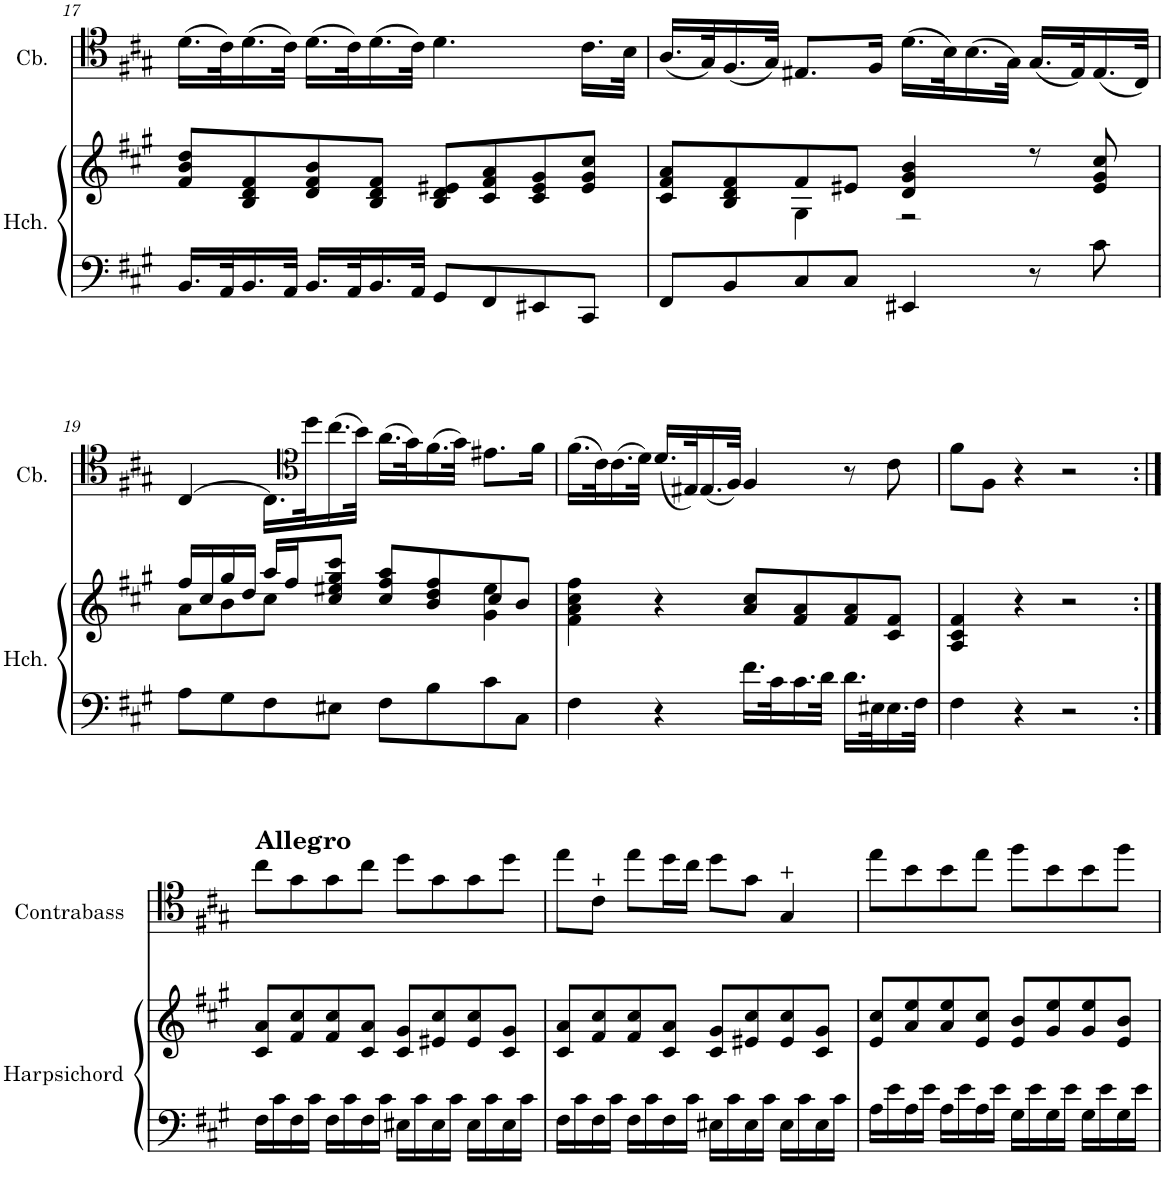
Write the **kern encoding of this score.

**kern	**kern	**kern
*part2	*part2	*part1
*staff3	*staff2	*staff1
*I"Harpsichord	*	*I"Contrabass
*I'Hch.	*	*I'Cb.
!!LO:PB:g=z
*clefF4	*clefG2	*clefC4
*	*	*Trd7c12
*k[f#c#g#]	*k[f#c#g#]	*k[f#c#g#]
*M4/4	*M4/4	*M4/4
=17	=17	=17
16.BB/LL	8f#/ 8b/ 8dd/L	(16.d\LL
32AA/K	.	32c#\K)
16.BB/	8B/ 8d/ 8f#/	(16.d\
32AA/JJk	.	32c#\JJk)
16.BB/LL	8d/ 8f#/ 8b/	(16.d\LL
32AA/K	.	32c#\K)
16.BB/	8B/ 8d/ 8f#/J	(16.d\
32AA/JJk	.	32c#\JJk)
8GG#/L	8B/ 8d/ 8e#X/L	4.d\
8FF#/	8c#/ 8f#/ 8a/	.
8EE#X/	8c#/ 8e#/ 8g#/	.
8CC#/J	8e#/ 8g#/ 8cc#/J	16.c#\LL
.	.	32B\JJk
=18	=18	=18
*	*^	*
8FF#/L	8c#/ 8f#/ 8a/L	4ryy	(16.A/LL
.	.	.	32G#/K)
8BB/	8B/ 8d/ 8f#/	.	(16.F#/
.	.	.	32G#/JJk)
8C#/	8f#/	4G#\	8.E#X/L
8C#/J	8e#X/J	.	.
.	.	.	16F#/Jk
4EE#X/	4d/ 4g#/ 4b/	2r	(16.d\LL
.	.	.	32B\K)
.	.	.	(16.B\
.	.	.	32G#\JJk)
8r	8r	.	(16.G#/LL
.	.	.	32E#/K)
8c#\	8e#/ 8g#/ 8cc#/	.	(16.E#/
.	.	.	32C#/JJk)
!!LO:LB:g=z
=19	=19	=19	=19
8A\L	16ff#/LL	8a\L	[4C#/
.	16cc#/	.	.
8G#\	16gg#/	8b\	.
.	16dd/JJ	.	.
8F#\	16aa/LL	8cc#\J	16.C#\LL]
.	16ff#/J	.	.
*	*	*	*clefC4
.	.	.	32dd\K
8E#X\J	8cc#/ 8ee#X/ 8gg#/ 8ccc#/J	8ryy	(16.cc#\
.	.	.	32b\JJk)
8F#\L	8cc#/ 8ff#/ 8aa/L	4ryy	(16.a\LL
.	.	.	32g#\K)
8B\	8b/ 8dd/ 8ff#/	.	(16.f#\
.	.	.	32g#\JJk)
8c#\	8cc#/	4g#\ 4ee#\	8.e#X\L
8C#\J	8b/J	.	.
.	.	.	16f#\Jk
*	*v	*v	*
=20	=20	=20
4F#\	4f#\ 4a\ 4cc#\ 4ff#\	(16.f#\LL
.	.	32c#\K)
.	.	(16.c#\
.	.	32d\JJk)
4r	4r	(16.d/LL
.	.	32E#X/K)
.	.	(16.E#/
.	.	32F#/JJk)
16.f#\LL	8a/ 8cc#/L	4F#/
32c#\K	.	.
16.c#\	8f#/ 8a/	.
32d\JJk	.	.
16.d\LL	8f#/ 8a/	8r
32E#X\K	.	.
16.E#\	8c#/ 8f#/J	8c#\
32F#\JJk	.	.
=21	=21	=21
4F#\	4A/ 4c#/ 4f#/	8f#\L
.	.	8F#\J
4r	4r	4r
2r	2r	2r
!!LO:LB:g=z
=1:|!	=1:|!	=1:|!
*	*	*clefF4
!	!	!LO:TX:a:B:t=Allegro
16F#\LL	8c#/ 8a/L	8f#\L
16c#\	.	.
16F#\	8f#/ 8cc#/	8c#\
16c#\JJ	.	.
16F#\LL	8f#/ 8cc#/	8c#\
16c#\	.	.
16F#\	8c#/ 8a/J	8f#\J
16c#\JJ	.	.
16E#X\LL	8c#/ 8g#/L	8g#\L
16c#\	.	.
16E#\	8e#X/ 8cc#/	8c#\
16c#\JJ	.	.
16E#\LL	8e#/ 8cc#/	8c#\
16c#\	.	.
16E#\	8c#/ 8g#/J	8g#\J
16c#\JJ	.	.
=2	=2	=2
16F#\LL	8c#/ 8a/L	8a\L
16c#\	.	.
16F#\	8f#/ 8cc#/	8F#\J
16c#\JJ	.	.
16F#\LL	8f#/ 8cc#/	8a\L
16c#\	.	.
16F#\	8c#/ 8a/J	16g#\L
16c#\JJ	.	16f#\JJ
16E#X\LL	8c#/ 8g#/L	8g#\L
16c#\	.	.
16E#\	8e#X/ 8cc#/	8c#\J
16c#\JJ	.	.
16E#\LL	8e#/ 8cc#/	4C#/
16c#\	.	.
16E#\	8c#/ 8g#/J	.
16c#\JJ	.	.
=3	=3	=3
16A\LL	8e/ 8cc#/L	8a\L
16e\	.	.
16A\	8a/ 8ee/	8e\
16e\JJ	.	.
16A\LL	8a/ 8ee/	8e\
16e\	.	.
16A\	8e/ 8cc#/J	8a\J
16e\JJ	.	.
16G#\LL	8e/ 8b/L	8b\L
16e\	.	.
16G#\	8g#/ 8ee/	8e\
16e\JJ	.	.
16G#\LL	8g#/ 8ee/	8e\
16e\	.	.
16G#\	8e/ 8b/J	8b\J
16e\JJ	.	.
=	=	=
*-	*-	*-
